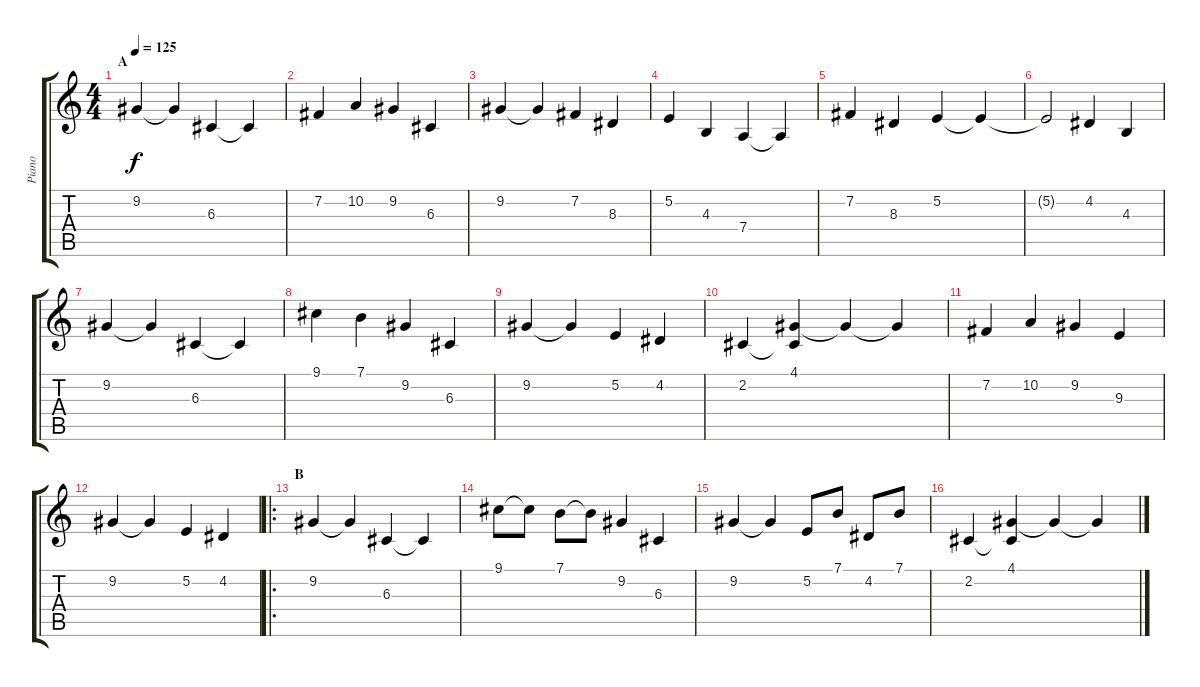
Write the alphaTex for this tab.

\track ("Piano" "Piano") {instrument acousticgrandpiano}
\staff {score tabs}
\tuning (E4 B3 G3 D3 A2 E2) {hide}
\ts (4 4)
\section ("" "A")
\tempo 125
\clef g2
\ks c
9.2.4{dy f instrument acousticgrandpiano} 9.2{t}.4 6.3.4 6.3{t}.4 |
7.2.4 10.2.4 9.2.4 6.3.4 |
9.2.4 9.2{t}.4 7.2.4 8.3.4 |
5.2.4 4.3.4 7.4.4 7.4{t}.4 |
7.2.4 8.3.4 5.2.4 5.2{t}.4 |
5.2{t}.2 4.2.4 4.3.4 |
9.2.4 9.2{t}.4 6.3.4 6.3{t}.4 |
9.1.4 7.1.4 9.2.4 6.3.4 |
9.2.4 9.2{t}.4 5.2.4 4.2.4 |
2.2.4 (4.1 2.2{t}).4 4.1{t}.4 4.1{t}.4 |
7.2.4 10.2.4 9.2.4 9.3.4 |
9.2.4 9.2{t}.4 5.2.4 4.2.4 |
\ro
\section ("" "B")
9.2.4 9.2{t}.4 6.3.4 6.3{t}.4 |
9.1.8 9.1{t}.8 7.1.8 7.1{t}.8 9.2.4 6.3.4 |
9.2.4 9.2{t}.4 5.2.8 7.1.8 4.2.8 7.1.8 |
2.2.4 (4.1 2.2{t}).4 4.1{t}.4 4.1{t}.4
